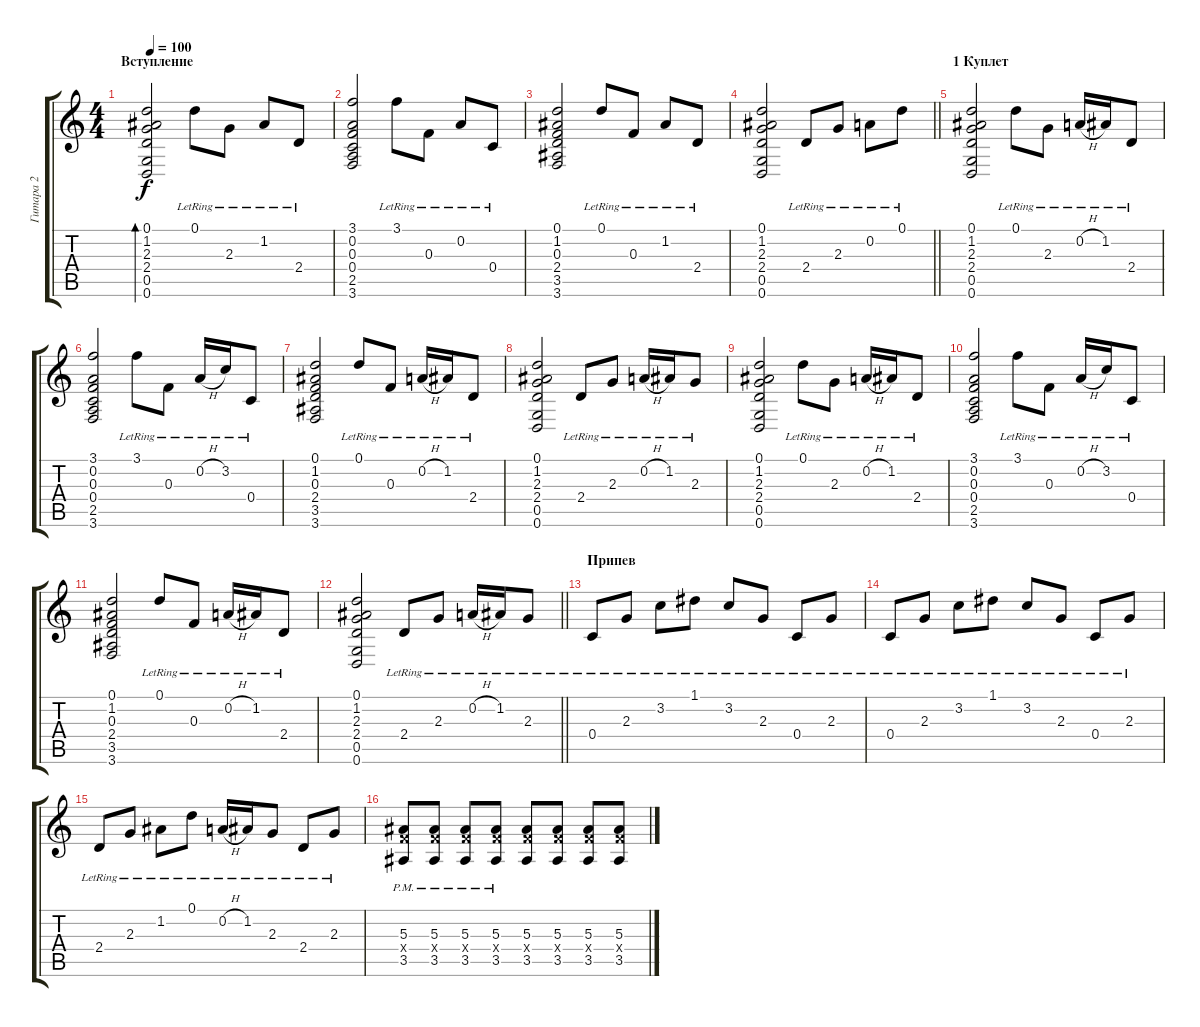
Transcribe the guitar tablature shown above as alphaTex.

\track ("Гитара 2" "Гитара 2") {instrument overdrivenguitar}
\staff {score tabs}
\tuning (D4 A3 F3 C3 G2 D2) {hide}
\ts (4 4)
\section ("" "Вступление")
\tempo 100
\tempo 94
\tempo 100
\clef g2
\ks c
(0.1 1.2 2.3 2.4 0.5 0.6).2{bd 120 dy f volume 12 instrument electricguitarclean} 0.1{lr}.8 2.3{lr}.8 1.2{lr}.8 2.4{lr}.8 |
(3.1 0.2 0.3 0.4 2.5 3.6).2 3.1{lr}.8 0.3{lr}.8 0.2{lr}.8 0.4{lr}.8 |
(0.1 1.2 0.3 2.4 3.5 3.6).2 0.1{lr}.8 0.3{lr}.8 1.2{lr}.8 2.4{lr}.8 |
\barLineRight lightlight
(0.1 1.2 2.3 2.4 0.5 0.6).2 2.4{lr}.8 2.3{lr}.8 0.2{lr}.8 0.1{lr}.8 |
\section ("" "1 Куплет")
(0.1 1.2 2.3 2.4 0.5 0.6).2 0.1{lr}.8 2.3{lr}.8 0.2{h lr}.16 1.2{lr}.16 2.4{lr}.8 |
(3.1 0.2 0.3 0.4 2.5 3.6).2 3.1{lr}.8 0.3{lr}.8 0.2{h lr}.16 3.2{lr}.16 0.4{lr}.8 |
(0.1 1.2 0.3 2.4 3.5 3.6).2 0.1{lr}.8 0.3{lr}.8 0.2{h lr}.16 1.2{lr}.16 2.4{lr}.8 |
(0.1 1.2 2.3 2.4 0.5 0.6).2 2.4{lr}.8 2.3{lr}.8 0.2{h lr}.16 1.2{lr}.16 2.3{lr}.8 |
(0.1 1.2 2.3 2.4 0.5 0.6).2 0.1{lr}.8 2.3{lr}.8 0.2{h lr}.16 1.2{lr}.16 2.4{lr}.8 |
(3.1 0.2 0.3 0.4 2.5 3.6).2 3.1{lr}.8 0.3{lr}.8 0.2{h lr}.16 3.2{lr}.16 0.4{lr}.8 |
(0.1 1.2 0.3 2.4 3.5 3.6).2 0.1{lr}.8 0.3{lr}.8 0.2{h lr}.16 1.2{lr}.16 2.4{lr}.8 |
\barLineRight lightlight
(0.1 1.2 2.3 2.4 0.5 0.6).2 2.4{lr}.8 2.3{lr}.8 0.2{h lr}.16 1.2{lr}.16 2.3{lr}.8 |
\section ("" "Припев")
0.4{lr}.8 2.3{lr}.8 3.2{lr}.8 1.1{lr}.8 3.2{lr}.8 2.3{lr}.8 0.4{lr}.8 2.3{lr}.8 |
0.4{lr}.8 2.3{lr}.8 3.2{lr}.8 1.1{lr}.8 3.2{lr}.8 2.3{lr}.8 0.4{lr}.8 2.3{lr}.8 |
2.4{lr}.8 2.3{lr}.8 1.2{lr}.8 0.1{lr}.8 0.2{h lr}.16 1.2{lr}.16 2.3{lr}.8 2.4{lr}.8 2.3{lr}.8 |
(5.3{pm} 5.4{pm x} 3.5{pm}).8{volume 12 instrument overdrivenguitar} (5.3{pm} 5.4{pm x} 3.5{pm}).8 (5.3{pm} 5.4{pm x} 3.5{pm}).8 (5.3{pm} 5.4{pm x} 3.5{pm}).8 (5.3 5.4{x} 3.5).8 (5.3 5.4{x} 3.5).8 (5.3 5.4{x} 3.5).8 (5.3 5.4{x} 3.5).8
